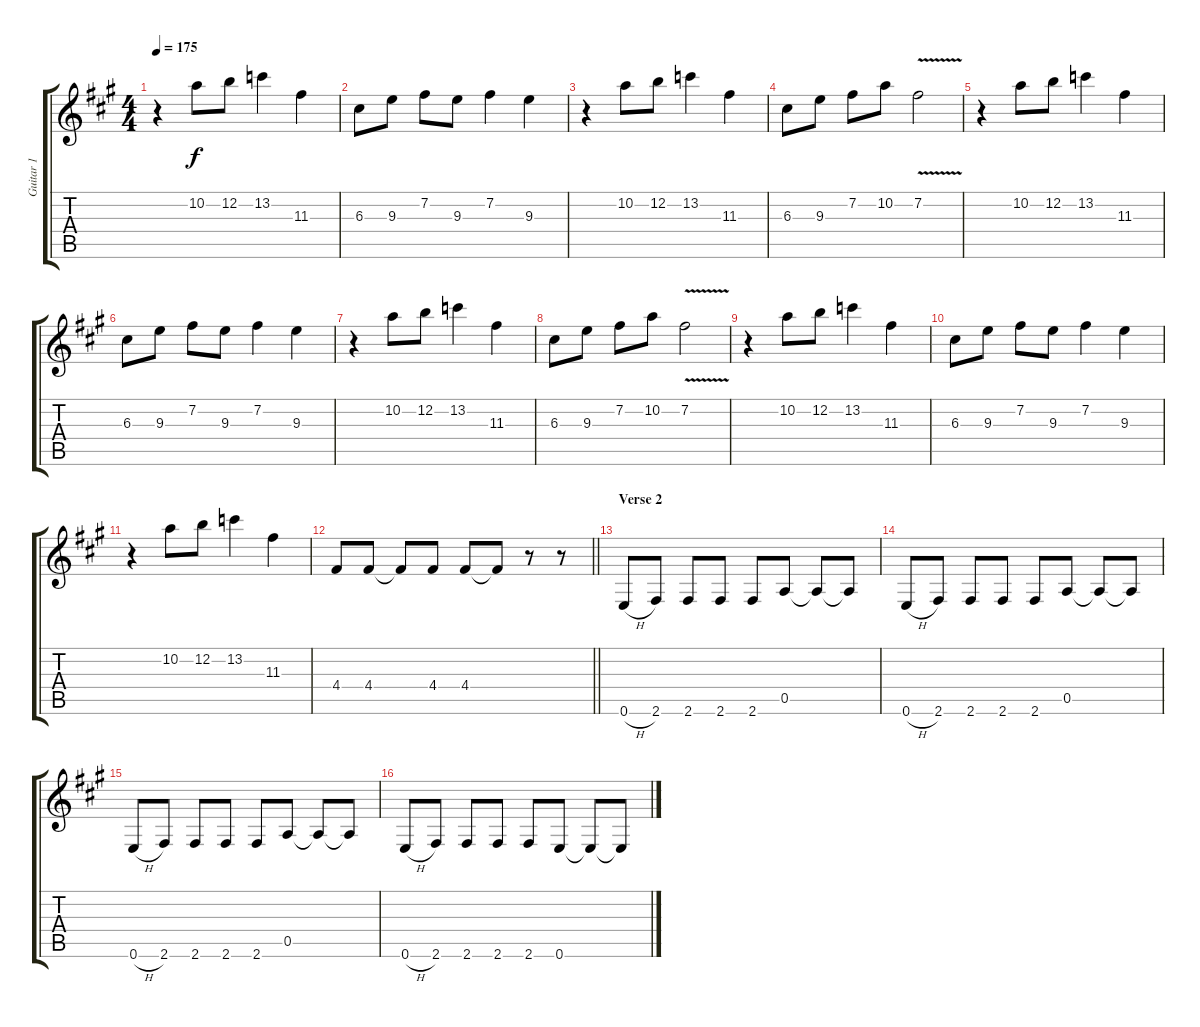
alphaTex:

\track ("Guitar 1" "Guitar 1") {instrument distortionguitar}
\staff {score tabs}
\tuning (E4 B3 G3 D3 A2 E2) {hide}
\ts (4 4)
\tempo 175
\clef g2
\ks f#minor
r.4{dy f} 10.2.8 12.2.8 13.2.4 11.3.4 |
6.3.8 9.3.8 7.2.8 9.3.8 7.2.4 9.3.4 |
r.4 10.2.8 12.2.8 13.2.4 11.3.4 |
6.3.8 9.3.8 7.2.8 10.2.8 7.2{v}.2 |
r.4 10.2.8 12.2.8 13.2.4 11.3.4 |
6.3.8 9.3.8 7.2.8 9.3.8 7.2.4 9.3.4 |
r.4 10.2.8 12.2.8 13.2.4 11.3.4 |
6.3.8 9.3.8 7.2.8 10.2.8 7.2{v}.2 |
r.4 10.2.8 12.2.8 13.2.4 11.3.4 |
6.3.8 9.3.8 7.2.8 9.3.8 7.2.4 9.3.4 |
r.4 10.2.8 12.2.8 13.2.4 11.3.4 |
\barLineRight lightlight
4.4.8 4.4.8 4.4{t}.8 4.4.8 4.4.8 4.4{t}.8 r.8 r.8 |
\section ("" "Verse 2")
0.6{h}.8{volume 13} 2.6.8 2.6.8 2.6.8 2.6.8 0.5.8 0.5{t}.8 0.5{t}.8 |
0.6{h}.8 2.6.8 2.6.8 2.6.8 2.6.8 0.5.8 0.5{t}.8 0.5{t}.8 |
0.6{h}.8 2.6.8 2.6.8 2.6.8 2.6.8 0.5.8 0.5{t}.8 0.5{t}.8 |
0.6{h}.8 2.6.8 2.6.8 2.6.8 2.6.8 0.6.8 0.6{t}.8 0.6{t}.8
